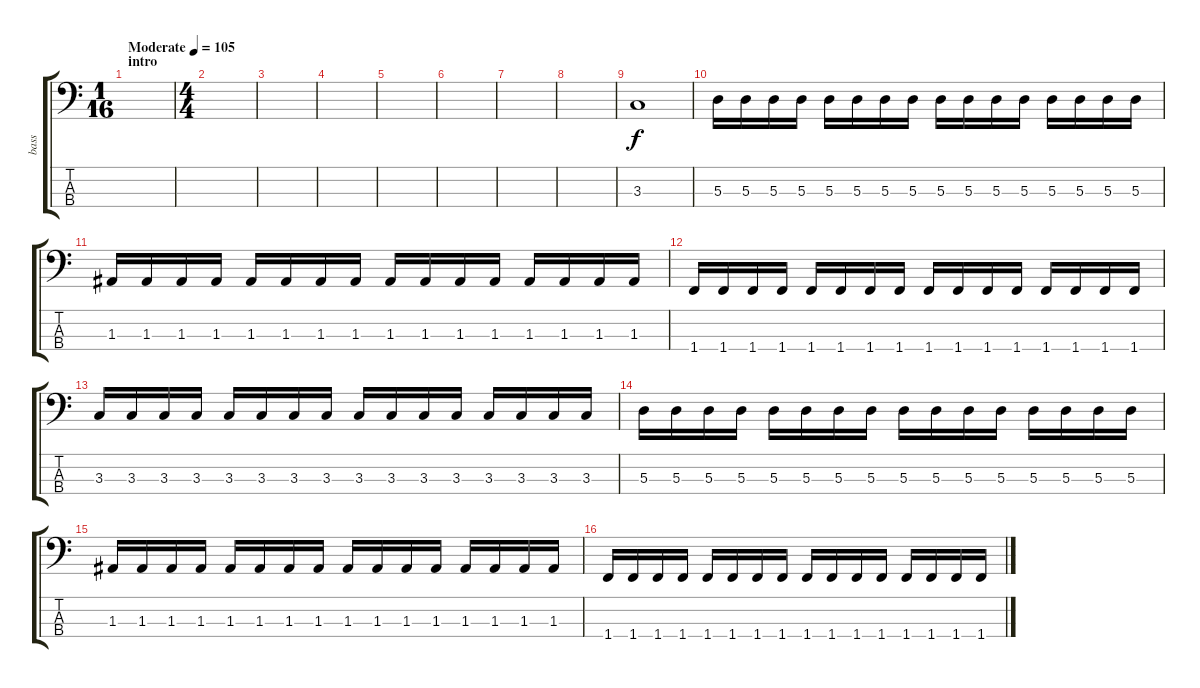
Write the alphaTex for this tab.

\track ("bass" "bass") {instrument electricbasspick}
\staff {score tabs}
\tuning (G2 D2 A1 E1) {hide}
\ts (1 16)
\section ("" "intro")
\tempo (105 "Moderate")
\clef f4
\ks c
|
\ts (4 4)
|
|
|
|
|
|
|
3.3.1{volume 13} |
5.3.16 5.3.16 5.3.16 5.3.16 5.3.16 5.3.16 5.3.16 5.3.16 5.3.16 5.3.16 5.3.16 5.3.16 5.3.16 5.3.16 5.3.16 5.3.16 |
1.3.16 1.3.16 1.3.16 1.3.16 1.3.16 1.3.16 1.3.16 1.3.16 1.3.16 1.3.16 1.3.16 1.3.16 1.3.16 1.3.16 1.3.16 1.3.16 |
1.4.16 1.4.16 1.4.16 1.4.16 1.4.16 1.4.16 1.4.16 1.4.16 1.4.16 1.4.16 1.4.16 1.4.16 1.4.16 1.4.16 1.4.16 1.4.16 |
3.3.16 3.3.16 3.3.16 3.3.16 3.3.16 3.3.16 3.3.16 3.3.16 3.3.16 3.3.16 3.3.16 3.3.16 3.3.16 3.3.16 3.3.16 3.3.16 |
5.3.16 5.3.16 5.3.16 5.3.16 5.3.16 5.3.16 5.3.16 5.3.16 5.3.16 5.3.16 5.3.16 5.3.16 5.3.16 5.3.16 5.3.16 5.3.16 |
1.3.16 1.3.16 1.3.16 1.3.16 1.3.16 1.3.16 1.3.16 1.3.16 1.3.16 1.3.16 1.3.16 1.3.16 1.3.16 1.3.16 1.3.16 1.3.16 |
1.4.16 1.4.16 1.4.16 1.4.16 1.4.16 1.4.16 1.4.16 1.4.16 1.4.16 1.4.16 1.4.16 1.4.16 1.4.16 1.4.16 1.4.16 1.4.16
